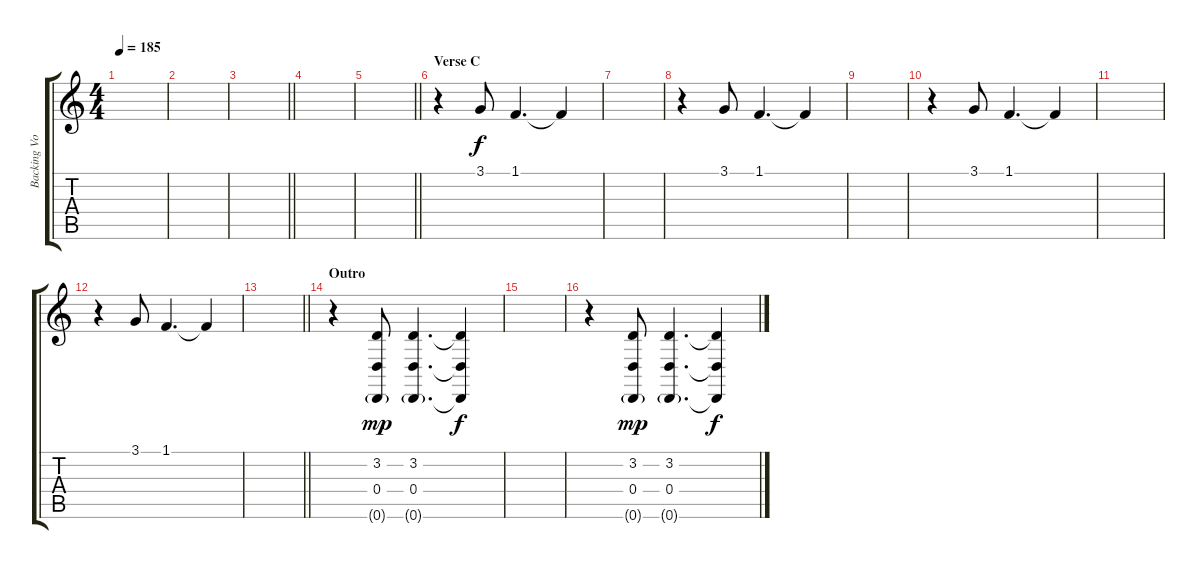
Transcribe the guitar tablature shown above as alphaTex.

\track ("Backing Vocals" "Backing Vo") {instrument lead6voice}
\staff {score tabs}
\tuning (E4 B3 G3 D3 A2 D2) {hide}
\ts (4 4)
\tempo 185
\clef g2
\ks c
|
|
\barLineRight lightlight
|
|
\barLineRight lightlight
|
\section ("" "Verse C")
r.4{volume 13} 3.1.8 1.1.4{d} 1.1{t}.4 |
|
r.4 3.1.8 1.1.4{d} 1.1{t}.4 |
|
r.4 3.1.8 1.1.4{d} 1.1{t}.4 |
|
r.4 3.1.8 1.1.4{d} 1.1{t}.4 |
\barLineRight lightlight
|
\section ("" "Outro")
r.4 (3.2 0.4 0.6{g}).8{dy mp} (3.2 0.4 0.6{g}).4{d} (3.2{t} 0.4{t} 0.6{t}).4{dy f} |
|
r.4 (3.2 0.4 0.6{g}).8{dy mp} (3.2 0.4 0.6{g}).4{d} (3.2{t} 0.4{t} 0.6{t}).4{dy f}
